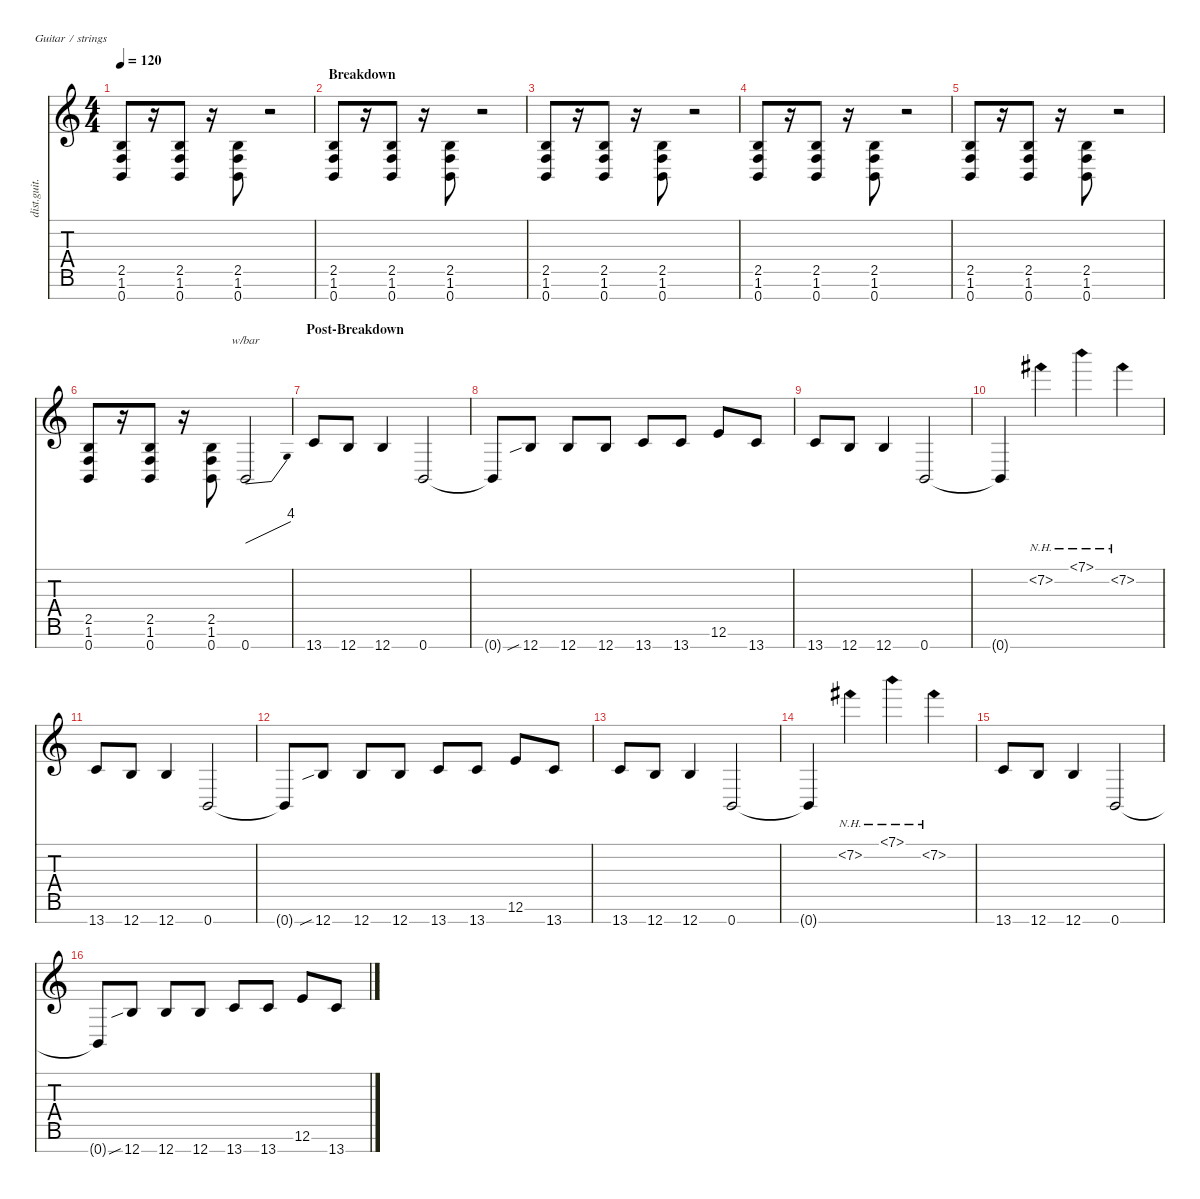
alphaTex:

\defaultSystemsLayout 4
\hideDynamics
\bracketExtendMode nobrackets
\track ("Distortion Guitar - Zoli" "dist.guit.") {instrument distortionguitar}
\staff {score tabs}
\tuning (E4 B3 G3 D3 A2 E2 B1)
\ts (4 4)
\tempo 120
\clef g2
\ks c
(2.5 1.6 0.7).8{dy ff beam Up} r.16{beam Up} (2.5 1.6 0.7).8{beam Up} r.16{beam Down} (2.5 1.6 0.7).8{beam Up} r.2{beam Down} |
\section ("" "Breakdown")
(2.5 1.6 0.7).8{beam Up} r.16{beam Up} (2.5 1.6 0.7).8{beam Up} r.16{beam Down} (2.5 1.6 0.7).8{beam Up} r.2{beam Down} |
(2.5 1.6 0.7).8{beam Up} r.16{beam Up} (2.5 1.6 0.7).8{beam Up} r.16{beam Down} (2.5 1.6 0.7).8{beam Up} r.2{beam Down} |
(2.5 1.6 0.7).8{beam Up} r.16{beam Up} (2.5 1.6 0.7).8{beam Up} r.16{beam Down} (2.5 1.6 0.7).8{beam Up} r.2{beam Down} |
(2.5 1.6 0.7).8{beam Up} r.16{beam Up} (2.5 1.6 0.7).8{beam Up} r.16{beam Down} (2.5 1.6 0.7).8{beam Up} r.2{beam Down} |
(2.5 1.6 0.7).8{beam Up} r.16{beam Up} (2.5 1.6 0.7).8{beam Up} r.16{beam Down} (2.5 1.6 0.7).8{beam Up} 0.7.2{tbe (dive default 33.6 0 54 16) beam Up} |
\section ("" "Post-Breakdown")
13.7.8{beam Up} 12.7.8{beam Up} 12.7.4{beam Up} 0.7.2{beam Up} |
0.7{t}.8{beam Up} 12.7{sib}.8{beam Up} 12.7.8{beam Up} 12.7.8{beam Up} 13.7.8{beam Up} 13.7.8{beam Up} 12.6.8{beam Up} 13.7.8{beam Up} |
13.7.8{beam Up} 12.7.8{beam Up} 12.7.4{beam Up} 0.7.2{beam Up} |
0.7{t}.4{beam Up} 7.2{nh acc #}.4{beam Down} 7.1{nh}.4{beam Down} 7.2{nh acc #}.4{beam Down} |
13.7.8{beam Up} 12.7.8{beam Up} 12.7.4{beam Up} 0.7.2{beam Up} |
0.7{t}.8{beam Up} 12.7{sib}.8{beam Up} 12.7.8{beam Up} 12.7.8{beam Up} 13.7.8{beam Up} 13.7.8{beam Up} 12.6.8{beam Up} 13.7.8{beam Up} |
13.7.8{beam Up} 12.7.8{beam Up} 12.7.4{beam Up} 0.7.2{beam Up} |
0.7{t}.4{beam Up} 7.2{nh acc #}.4{beam Down} 7.1{nh}.4{beam Down} 7.2{nh acc #}.4{beam Down} |
13.7.8{beam Up} 12.7.8{beam Up} 12.7.4{beam Up} 0.7.2{beam Up} |
0.7{t}.8{beam Up} 12.7{sib}.8{beam Up} 12.7.8{beam Up} 12.7.8{beam Up} 13.7.8{beam Up} 13.7.8{beam Up} 12.6.8{beam Up} 13.7.8{beam Up}
